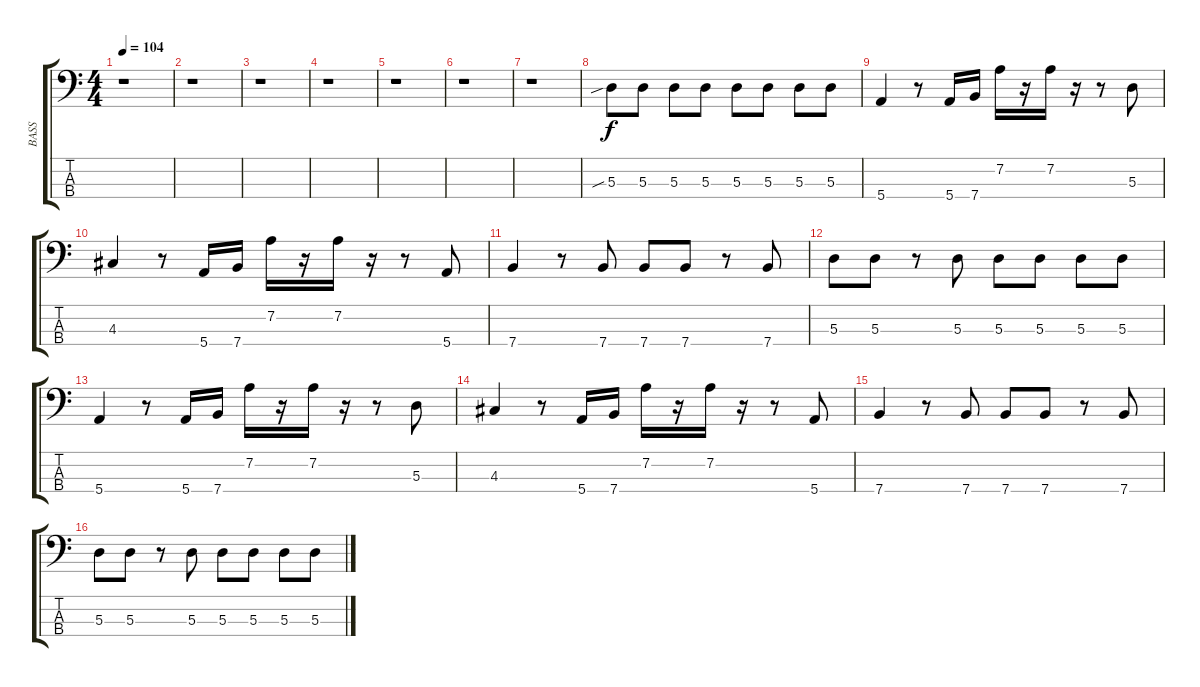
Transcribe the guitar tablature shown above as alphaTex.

\track ("BASS" "BASS") {instrument electricbassfinger}
\staff {score tabs}
\tuning (G2 D2 A1 E1) {hide}
\ts (4 4)
\tempo 104
\clef f4
\ks c
r.1{dy f instrument electricbassfinger} |
r.1 |
r.1 |
r.1 |
r.1 |
r.1 |
r.1 |
5.3{sib}.8 5.3.8 5.3.8 5.3.8 5.3.8 5.3.8 5.3.8 5.3.8 |
5.4.4 r.8 5.4.16 7.4.16 7.2.16 r.16 7.2.16 r.16 r.8 5.3.8 |
4.3.4 r.8 5.4.16 7.4.16 7.2.16 r.16 7.2.16 r.16 r.8 5.4.8 |
7.4.4 r.8 7.4.8 7.4.8 7.4.8 r.8 7.4.8 |
5.3.8 5.3.8 r.8 5.3.8 5.3.8 5.3.8 5.3.8 5.3.8 |
5.4.4 r.8 5.4.16 7.4.16 7.2.16 r.16 7.2.16 r.16 r.8 5.3.8 |
4.3.4 r.8 5.4.16 7.4.16 7.2.16 r.16 7.2.16 r.16 r.8 5.4.8 |
7.4.4 r.8 7.4.8 7.4.8 7.4.8 r.8 7.4.8 |
5.3.8 5.3.8 r.8 5.3.8 5.3.8 5.3.8 5.3.8 5.3.8
